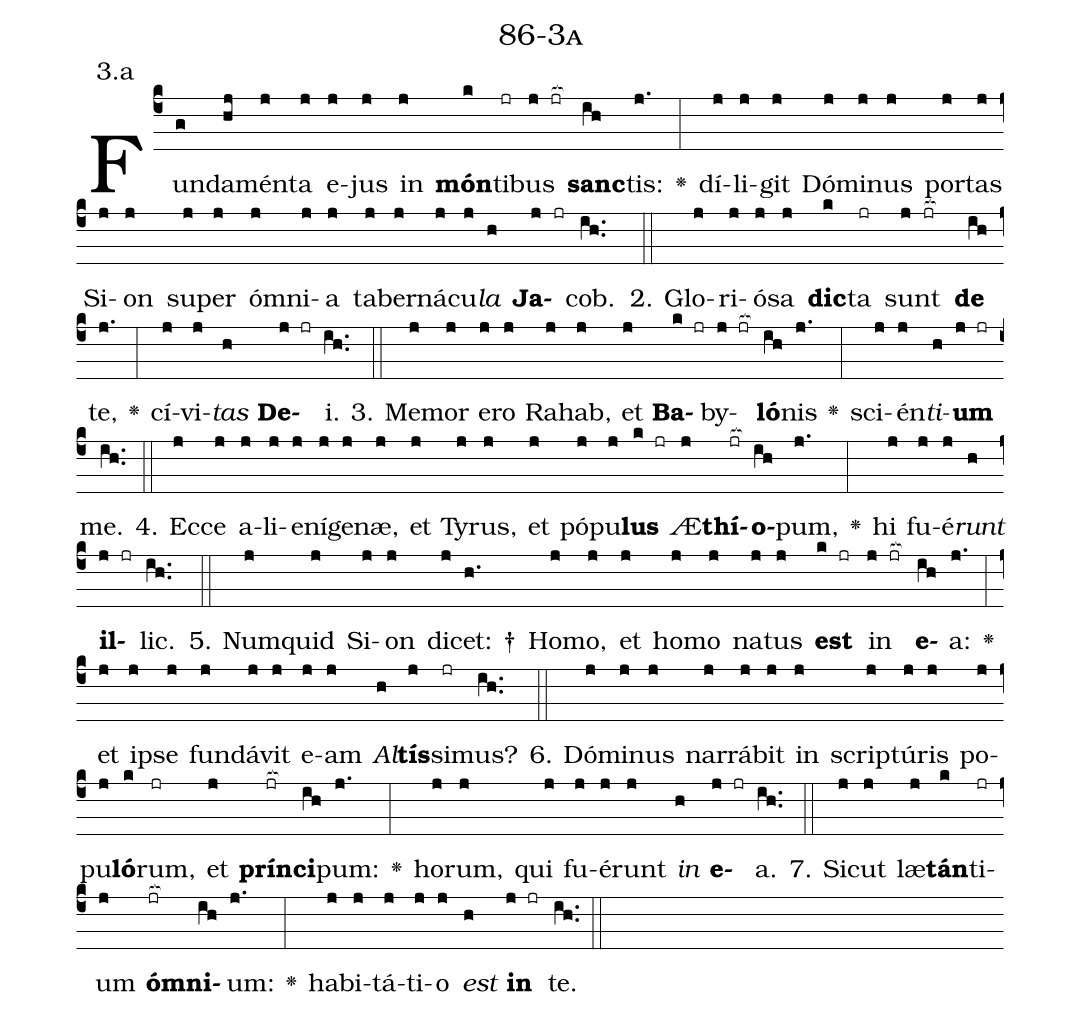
name: 86-3a;
annotation: 3.a;
%%
(c4)Fun(g)da(hj)mén(j)ta(j) e(j)jus(j) in(j) <b>món</b>(k)ti(jr)bus(j jr[ocb:1{]) <b>sanc</b>(ih[ocb:0}])tis:(j.) <v>\greheightstar</v>(:) dí(j)li(j)git(j) Dó(j)mi(j)nus(j) por(j)tas(j) Si(j)on(j) su(j)per(j) óm(j)ni(j)a(j) ta(j)ber(j)ná(j)cu(j)<i>la</i>(h) <b>Ja</b>(j jr)cob.(ih..) (::)
2. Glo(j)ri(j)ó(j)sa(j) <b>dic</b>(k)ta(jr) sunt(j jr[ocb:1{]) <b>de</b>(ih[ocb:0}]) te,(j.) <v>\greheightstar</v>(:) cí(j)vi(j)<i>tas</i>(h) <b>De</b>(j jr)i.(ih..) (::)
3. Me(j)mor(j) e(j)ro(j) Ra(j)hab,(j) et(j) <b>Ba</b>(k jr)by(j jr[ocb:1{])<b>ló</b>(ih[ocb:0}])nis(j.) <v>\greheightstar</v>(:) sci(j)én(j)<i>ti</i>(h)<b>um</b>(j jr) me.(ih..) (::)
4. Ec(j)ce(j) a(j)li(j)e(j)ní(j)ge(j)næ,(j) et(j) Ty(j)rus,(j) et(j) pó(j)pu(j)<b>lus</b>(k jr) Æ(j)<b>thí</b>(jr[ocb:1{])<b>o</b>(ih[ocb:0}])pum,(j.) <v>\greheightstar</v>(:) hi(j) fu(j)é(j)<i>runt</i>(h) <b>il</b>(j jr)lic.(ih..) (::)
5. Num(j)quid(j) Si(j)on(j) di(j)cet: †(h.) Ho(j)mo,(j) et(j) ho(j)mo(j) na(j)tus(j) <b>est</b>(k jr) in(j jr[ocb:1{]) <b>e</b>(ih[ocb:0}])a:(j.) <v>\greheightstar</v>(:) et(j) ip(j)se(j) fun(j)dá(j)vit(j) e(j)am(j) <i>Al</i>(h)<b>tís</b>(j)si(jr)mus?(ih..) (::)
6. Dó(j)mi(j)nus(j) nar(j)rá(j)bit(j) in(j) scrip(j)tú(j)ris(j) po(j)pu(j)<b>ló</b>(k)rum,(jr) et(j) <b>prín</b>(jr[ocb:1{])<b>ci</b>(ih[ocb:0}])pum:(j.) <v>\greheightstar</v>(:) ho(j)rum,(j) qui(j) fu(j)é(j)runt(j) <i>in</i>(h) <b>e</b>(j jr)a.(ih..) (::)
7. Sic(j)ut(j) læ(j)<b>tán</b>(k)ti(jr)um(j) <b>óm</b>(jr[ocb:1{])<b>ni</b>(ih[ocb:0}])um:(j.) <v>\greheightstar</v>(:) ha(j)bi(j)tá(j)ti(j)o(j) <i>est</i>(h) <b>in</b>(j jr) te.(ih..) (::)
